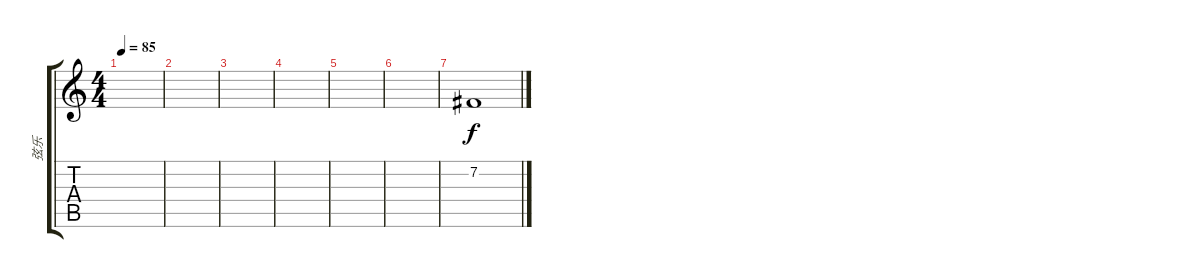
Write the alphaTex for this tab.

\track ("弦乐" "弦乐") {instrument stringensemble1}
\staff {score tabs}
\tuning (E4 B3 G3 D3 A2 E2) {hide}
\ts (4 4)
\tempo 85
\clef g2
\ks c
|
|
|
|
|
|
7.2.1
